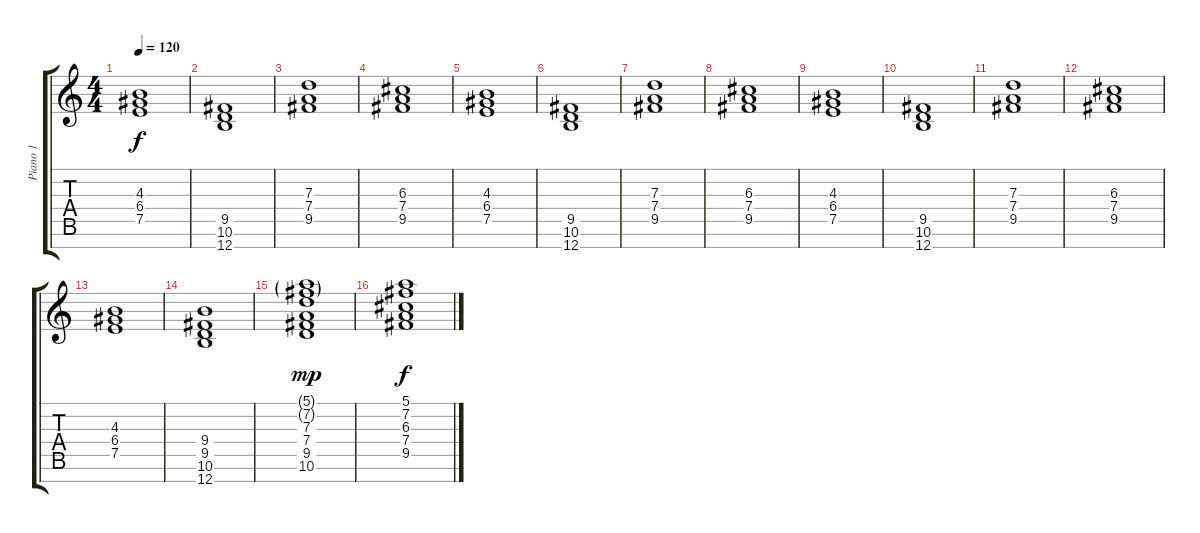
\track ("Piano 1" "Piano 1") {instrument acousticgrandpiano}
\staff {score tabs}
\tuning (E5 B4 G4 D4 A3 E3 B2) {hide}
\ts (4 4)
\tempo 120
\clef g2
\ks c
(4.3 6.4 7.5).1{dy f} |
(9.5 10.6 12.7).1 |
(7.3 7.4 9.5).1 |
(6.3 7.4 9.5).1 |
(4.3 6.4 7.5).1 |
(9.5 10.6 12.7).1 |
(7.3 7.4 9.5).1 |
(6.3 7.4 9.5).1 |
(4.3 6.4 7.5).1 |
(9.5 10.6 12.7).1 |
(7.3 7.4 9.5).1 |
(6.3 7.4 9.5).1 |
(4.3 6.4 7.5).1 |
(9.4 9.5 10.6 12.7).1 |
(5.1{g} 7.2{g} 7.3 7.4 9.5 10.6).1{dy mp} |
(5.1 7.2 6.3 7.4 9.5).1{dy f}
